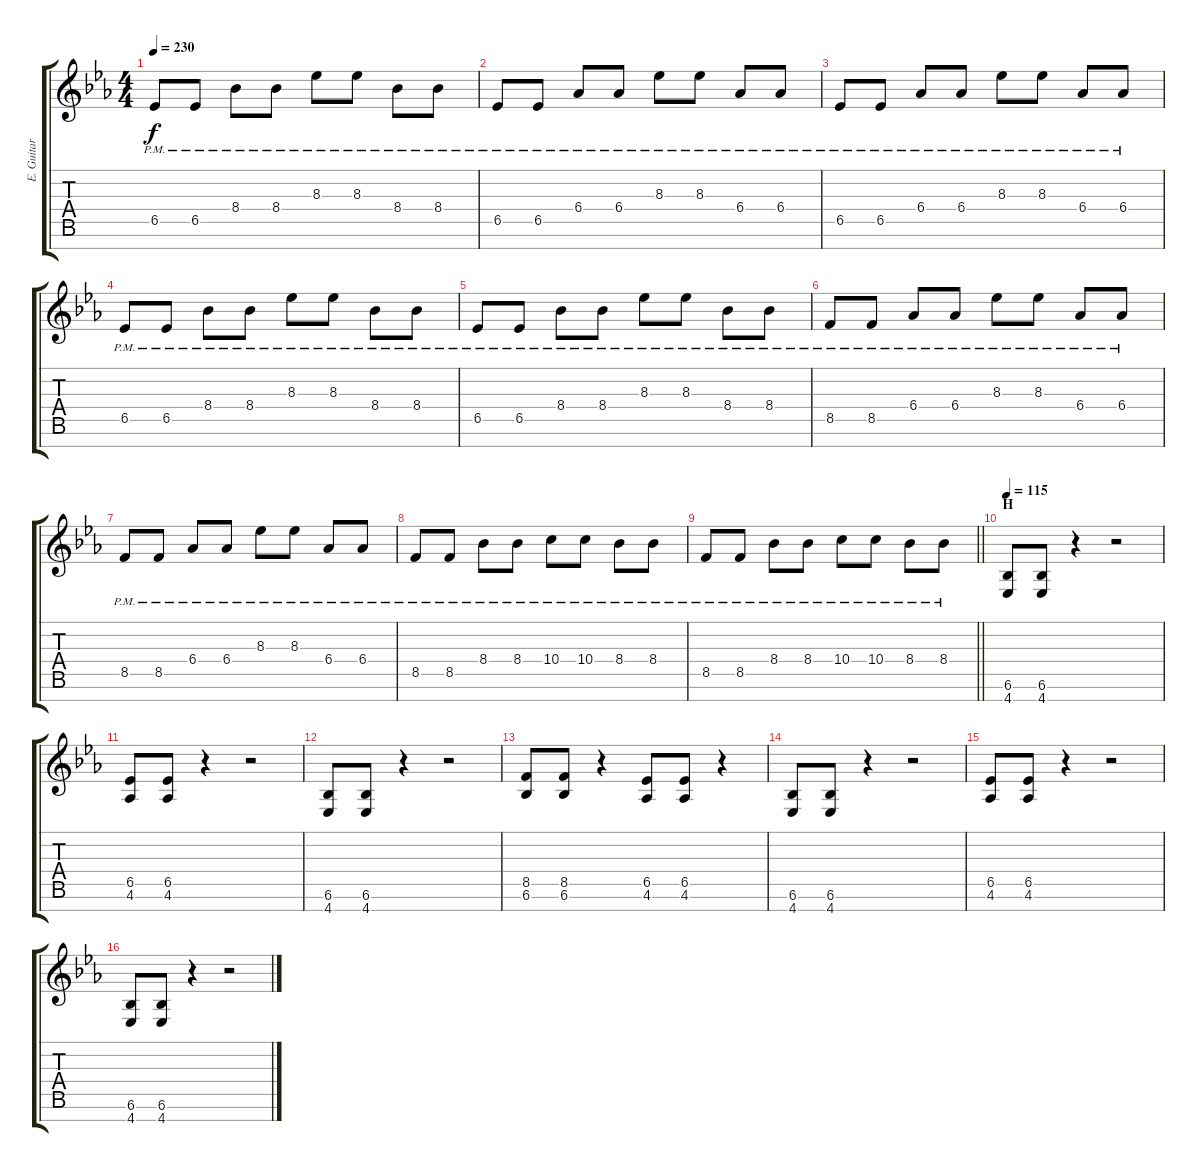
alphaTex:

\track ("E. Guitar II" "E. Guitar ") {instrument overdrivenguitar}
\staff {score tabs}
\tuning (E4 B3 G3 D3 A2 E2 B1) {hide}
\ts (4 4)
\tempo 230
\clef g2
\ks eb
6.5{pm}.8{dy f} 6.5{pm}.8 8.4{pm}.8 8.4{pm}.8 8.3{pm}.8 8.3{pm}.8 8.4{pm}.8 8.4{pm}.8 |
6.5{pm}.8 6.5{pm}.8 6.4{pm}.8 6.4{pm}.8 8.3{pm}.8 8.3{pm}.8 6.4{pm}.8 6.4{pm}.8 |
6.5{pm}.8 6.5{pm}.8 6.4{pm}.8 6.4{pm}.8 8.3{pm}.8 8.3{pm}.8 6.4{pm}.8 6.4{pm}.8 |
6.5{pm}.8 6.5{pm}.8 8.4{pm}.8 8.4{pm}.8 8.3{pm}.8 8.3{pm}.8 8.4{pm}.8 8.4{pm}.8 |
6.5{pm}.8 6.5{pm}.8 8.4{pm}.8 8.4{pm}.8 8.3{pm}.8 8.3{pm}.8 8.4{pm}.8 8.4{pm}.8 |
8.5{pm}.8 8.5{pm}.8 6.4{pm}.8 6.4{pm}.8 8.3{pm}.8 8.3{pm}.8 6.4{pm}.8 6.4{pm}.8 |
8.5{pm}.8 8.5{pm}.8 6.4{pm}.8 6.4{pm}.8 8.3{pm}.8 8.3{pm}.8 6.4{pm}.8 6.4{pm}.8 |
8.5{pm}.8 8.5{pm}.8 8.4{pm}.8 8.4{pm}.8 10.4{pm}.8 10.4{pm}.8 8.4{pm}.8 8.4{pm}.8 |
\barLineRight lightlight
8.5{pm}.8 8.5{pm}.8 8.4{pm}.8 8.4{pm}.8 10.4{pm}.8 10.4{pm}.8 8.4{pm}.8 8.4{pm}.8 |
\section ("" "H")
\tempo 115
(6.6 4.7).8 (6.6 4.7).8 r.4 r.2 |
(6.5 4.6).8 (6.5 4.6).8 r.4 r.2 |
(6.6 4.7).8 (6.6 4.7).8 r.4 r.2 |
(8.5 6.6).8 (8.5 6.6).8 r.4 (6.5 4.6).8 (6.5 4.6).8 r.4 |
(6.6 4.7).8 (6.6 4.7).8 r.4 r.2 |
(6.5 4.6).8 (6.5 4.6).8 r.4 r.2 |
(6.6 4.7).8 (6.6 4.7).8 r.4 r.2
